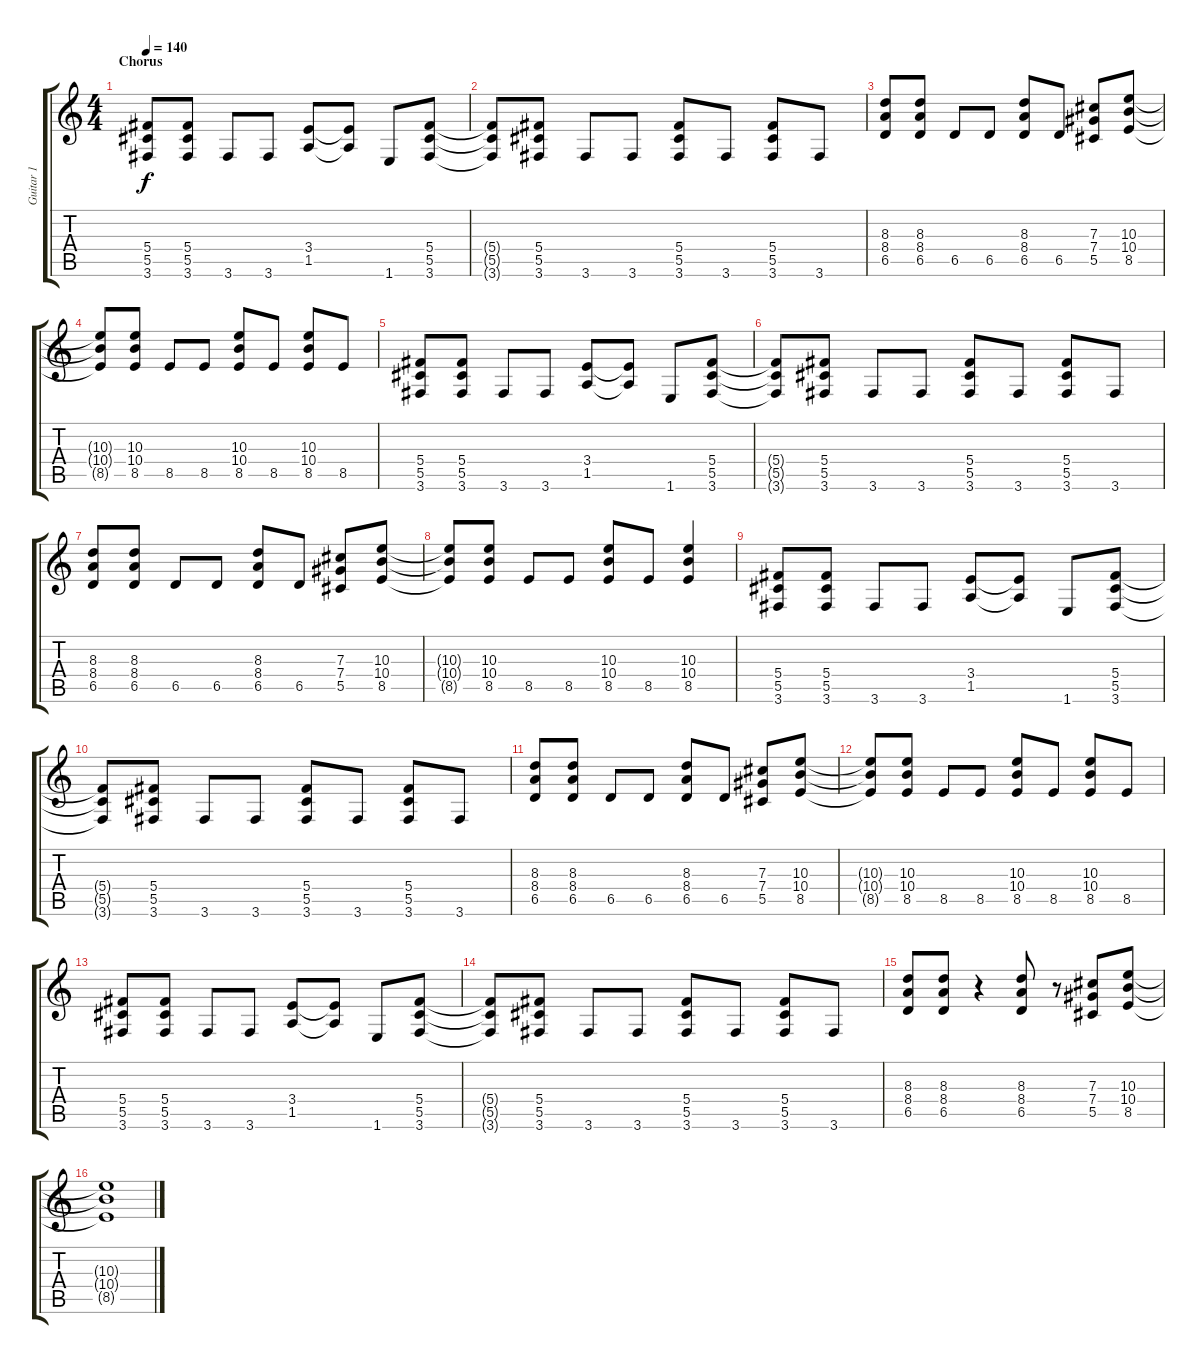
\track ("Guitar 1" "Guitar 1") {instrument distortionguitar}
\staff {score tabs}
\tuning (Eb4 Bb3 Gb3 Db3 Ab2 Eb2) {hide}
\ts (4 4)
\section ("" "Chorus")
\tempo 140
\clef g2
\ks c
(5.4 5.5 3.6).8{dy f} (5.4 5.5 3.6).8 3.6.8 3.6.8 (3.4 1.5).8 (3.4{t} 1.5{t}).8 1.6.8 (5.4 5.5 3.6).8 |
(5.4{t} 5.5{t} 3.6{t}).8 (5.4 5.5 3.6).8 3.6.8 3.6.8 (5.4 5.5 3.6).8 3.6.8 (5.4 5.5 3.6).8 3.6.8 |
(8.3 8.4 6.5).8 (8.3 8.4 6.5).8 6.5.8 6.5.8 (8.3 8.4 6.5).8 6.5.8 (7.3 7.4 5.5).8 (10.3 10.4 8.5).8 |
(10.3{t} 10.4{t} 8.5{t}).8 (10.3 10.4 8.5).8 8.5.8 8.5.8 (10.3 10.4 8.5).8 8.5.8 (10.3 10.4 8.5).8 8.5.8 |
(5.4 5.5 3.6).8 (5.4 5.5 3.6).8 3.6.8 3.6.8 (3.4 1.5).8 (3.4{t} 1.5{t}).8 1.6.8 (5.4 5.5 3.6).8 |
(5.4{t} 5.5{t} 3.6{t}).8 (5.4 5.5 3.6).8 3.6.8 3.6.8 (5.4 5.5 3.6).8 3.6.8 (5.4 5.5 3.6).8 3.6.8 |
(8.3 8.4 6.5).8 (8.3 8.4 6.5).8 6.5.8 6.5.8 (8.3 8.4 6.5).8 6.5.8 (7.3 7.4 5.5).8 (10.3 10.4 8.5).8 |
(10.3{t} 10.4{t} 8.5{t}).8 (10.3 10.4 8.5).8 8.5.8 8.5.8 (10.3 10.4 8.5).8 8.5.8 (10.3 10.4 8.5).4 |
(5.4 5.5 3.6).8 (5.4 5.5 3.6).8 3.6.8 3.6.8 (3.4 1.5).8 (3.4{t} 1.5{t}).8 1.6.8 (5.4 5.5 3.6).8 |
(5.4{t} 5.5{t} 3.6{t}).8 (5.4 5.5 3.6).8 3.6.8 3.6.8 (5.4 5.5 3.6).8 3.6.8 (5.4 5.5 3.6).8 3.6.8 |
(8.3 8.4 6.5).8 (8.3 8.4 6.5).8 6.5.8 6.5.8 (8.3 8.4 6.5).8 6.5.8 (7.3 7.4 5.5).8 (10.3 10.4 8.5).8 |
(10.3{t} 10.4{t} 8.5{t}).8 (10.3 10.4 8.5).8 8.5.8 8.5.8 (10.3 10.4 8.5).8 8.5.8 (10.3 10.4 8.5).8 8.5.8 |
(5.4 5.5 3.6).8 (5.4 5.5 3.6).8 3.6.8 3.6.8 (3.4 1.5).8 (3.4{t} 1.5{t}).8 1.6.8 (5.4 5.5 3.6).8 |
(5.4{t} 5.5{t} 3.6{t}).8 (5.4 5.5 3.6).8 3.6.8 3.6.8 (5.4 5.5 3.6).8 3.6.8 (5.4 5.5 3.6).8 3.6.8 |
(8.3 8.4 6.5).8 (8.3 8.4 6.5).8 r.4 (8.3 8.4 6.5).8 r.8 (7.3 7.4 5.5).8 (10.3 10.4 8.5).8 |
(10.3{t} 10.4{t} 8.5{t}).1
